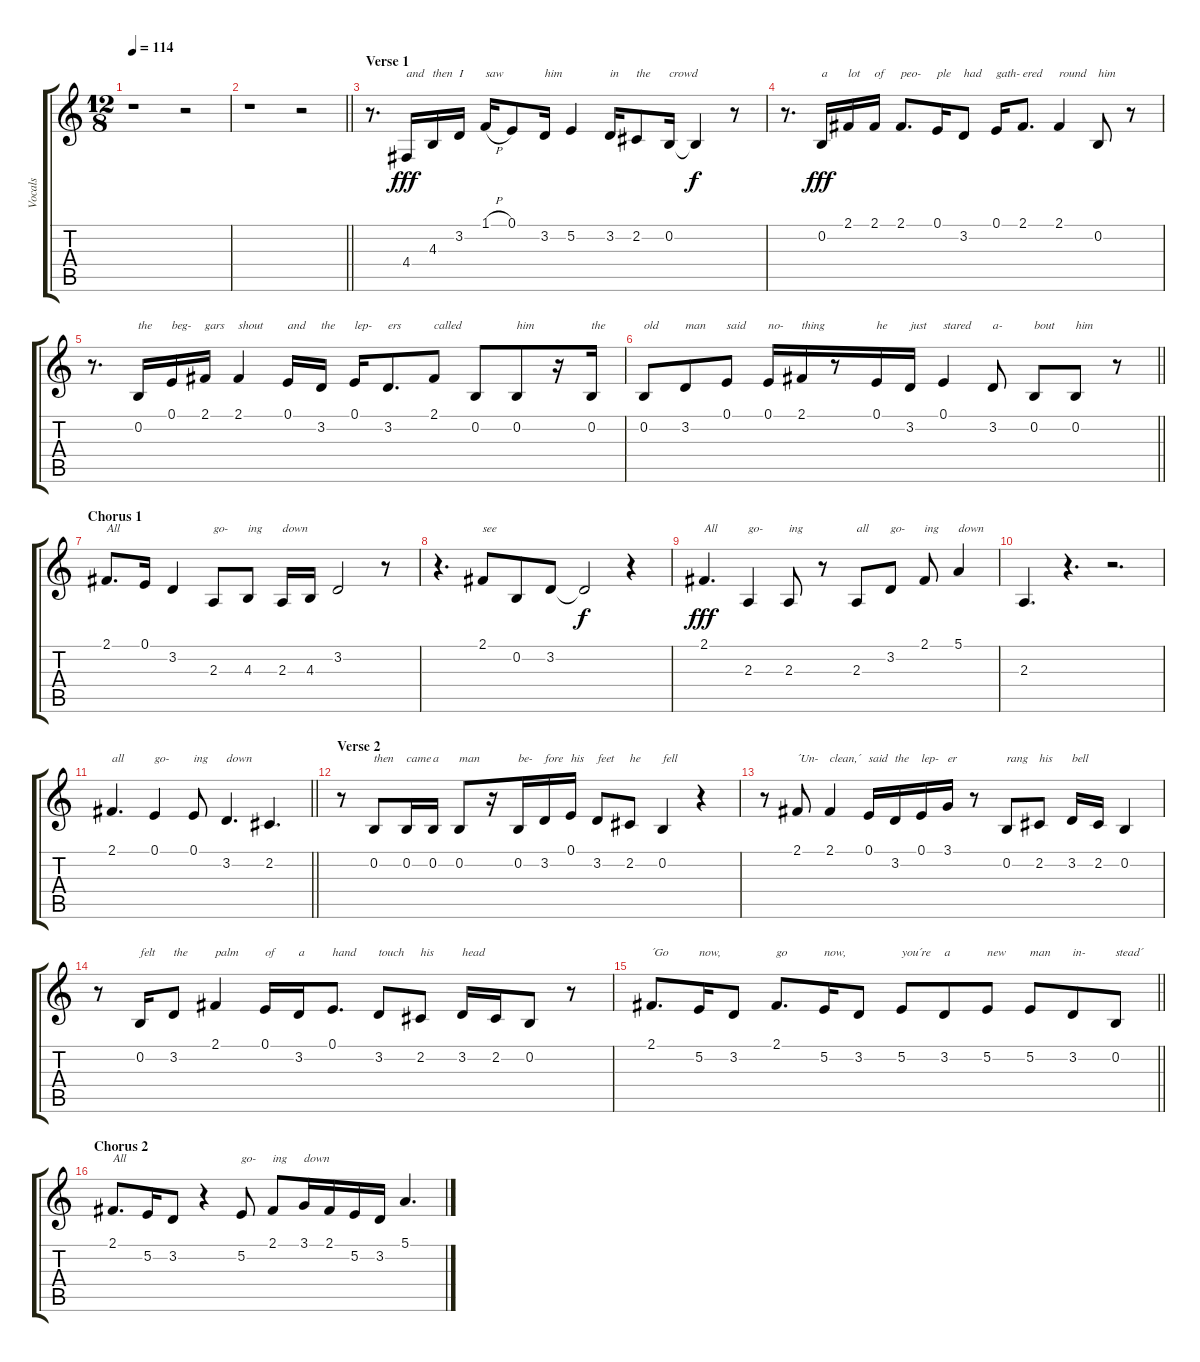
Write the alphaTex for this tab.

\track ("Vocals" "Vocals") {instrument lead6voice}
\staff {score tabs}
\tuning (E4 B3 G3 D3 A2 E2) {hide}
\ts (12 8)
\tempo 114
\clef g2
\ks c
r.1{dy fff instrument lead6voice} r.2 |
\barLineRight lightlight
r.1 r.2 |
\section ("" "Verse 1")
r.8{d} 4.4.16{txt "and"} 4.3.16{txt "then"} 3.2.16{txt "I"} 1.1{h}.16{txt "saw"} 0.1.8 3.2.16{txt "him"} 5.2.4 3.2.16{txt "in"} 2.2.8{txt "the"} 0.2.16{txt "crowd"} 0.2{t}.4{dy f} r.8 |
r.8{d} 0.2.16{txt "a" dy fff} 2.1.16{txt "lot"} 2.1.16{txt "of"} 2.1.8{d txt "peo-"} 0.1.16{txt "ple"} 3.2.8{txt "had"} 0.1.16{txt "gath-"} 2.1.8{d txt "ered"} 2.1.4{txt "round"} 0.2.8{txt "him"} r.8 |
r.8{d} 0.2.16{txt "the"} 0.1.16{txt "beg-"} 2.1.16{txt "gars"} 2.1.4{txt "shout"} 0.1.16{txt "and"} 3.2.16{txt "the"} 0.1.16{txt "lep-"} 3.2.8{d txt "ers"} 2.1.8{txt "called"} 0.2.8 0.2.8{txt "him"} r.16 0.2.16{txt "the"} |
\barLineRight lightlight
0.2.8{txt "old"} 3.2.8{txt "man"} 0.1.8{txt "said"} 0.1.16{txt "no-"} 2.1.16{txt "thing"} r.8 0.1.16{txt "he"} 3.2.16{txt "just"} 0.1.4{txt "stared"} 3.2.8{txt "a-"} 0.2.8{txt "bout"} 0.2.8{txt "him"} r.8 |
\section ("" "Chorus 1")
2.1.8{d txt "All"} 0.1.16 3.2.4 2.3.8{txt "go-"} 4.3.8{txt "ing"} 2.3.16{txt "down"} 4.3.16 3.2.2 r.8 |
r.4{d} 2.1.8{txt "see"} 0.2.8 3.2.8 3.2{t}.2{dy f} r.4 |
2.1.4{d txt "All" dy fff} 2.3.4{txt "go-"} 2.3.8{txt "ing"} r.8 2.3.8{txt "all"} 3.2.8{txt "go-"} 2.1.8{txt "ing"} 5.1.4{txt "down"} |
2.3.4{d} r.4{d} r.2{d} |
\barLineRight lightlight
2.1.4{d txt "all"} 0.1.4{txt "go-"} 0.1.8{txt "ing"} 3.2.4{d txt "down"} 2.2.4{d} |
\section ("" "Verse 2")
r.8 0.2.8{txt "then"} 0.2.16{txt "came"} 0.2.16{txt "a"} 0.2.8{txt "man"} r.16 0.2.16{txt "be-"} 3.2.16{txt "fore"} 0.1.16{txt "his"} 3.2.8{txt "feet"} 2.2.8{txt "he"} 0.2.4{txt "fell"} r.4 |
r.8 2.1.8{txt "´Un-"} 2.1.4{txt "clean,´"} 0.1.16{txt "said"} 3.2.16{txt "the"} 0.1.16{txt "lep-"} 3.1.16{txt "er"} r.8 0.2.8{txt "rang"} 2.2.8{txt "his"} 3.2.16{txt "bell"} 2.2.16 0.2.4 |
r.8 0.2.16{txt "felt"} 3.2.8{txt "the"} 2.1.4{txt "palm"} 0.1.16{txt "of"} 3.2.16{txt "a"} 0.1.8{d txt "hand"} 3.2.8{txt "touch"} 2.2.8{txt "his"} 3.2.16{txt "head"} 2.2.16 0.2.8 r.8 |
\barLineRight lightlight
2.1.8{d txt "´Go"} 5.2.16{txt "now,"} 3.2.8 2.1.8{d txt "go"} 5.2.16{txt "now,"} 3.2.8 5.2.8{txt "you´re"} 3.2.8{txt "a"} 5.2.8{txt "new"} 5.2.8{txt "man"} 3.2.8{txt "in-"} 0.2.8{txt "stead´"} |
\section ("" "Chorus 2")
2.1.8{d txt "All"} 5.2.16 3.2.8 r.4 5.2.8{txt "go-"} 2.1.8{txt "ing"} 3.1.16{txt "down"} 2.1.16 5.2.16 3.2.16 5.1.4{d}
